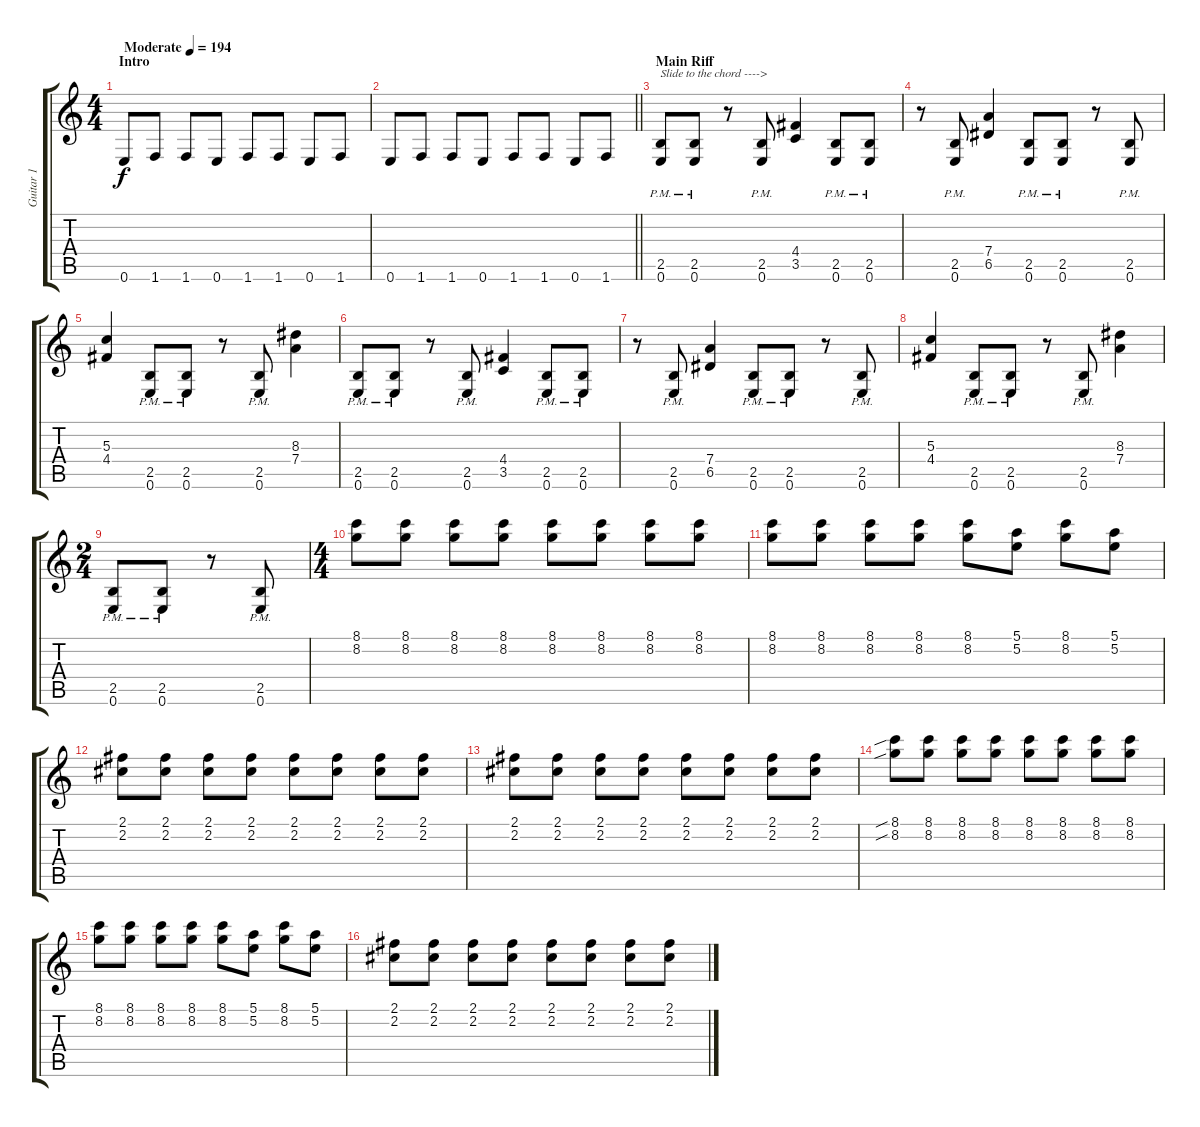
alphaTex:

\track ("Guitar 1" "Guitar 1") {instrument overdrivenguitar}
\staff {score tabs}
\tuning (E4 B3 G3 D3 A2 E2) {hide}
\ts (4 4)
\section ("" "Intro")
\tempo (194 "Moderate")
\clef g2
\ks c
0.6.8{dy f instrument overdrivenguitar} 1.6.8 1.6.8 0.6.8 1.6.8 1.6.8 0.6.8 1.6.8 |
\barLineRight lightlight
0.6.8 1.6.8 1.6.8 0.6.8 1.6.8 1.6.8 0.6.8 1.6.8 |
\section ("" "Main Riff")
(2.5{pm} 0.6{pm}).8{txt "Slide to the chord ---->"} (2.5{pm} 0.6{pm}).8 r.8 (2.5{pm} 0.6{pm}).8 (4.4 3.5).4 (2.5{pm} 0.6{pm}).8 (2.5{pm} 0.6{pm}).8 |
r.8 (2.5{pm} 0.6{pm}).8 (7.4 6.5).4 (2.5{pm} 0.6{pm}).8 (2.5{pm} 0.6{pm}).8 r.8 (2.5{pm} 0.6{pm}).8 |
(5.3 4.4).4 (2.5{pm} 0.6{pm}).8 (2.5{pm} 0.6{pm}).8 r.8 (2.5{pm} 0.6{pm}).8 (8.3 7.4).4 |
(2.5{pm} 0.6{pm}).8 (2.5{pm} 0.6{pm}).8 r.8 (2.5{pm} 0.6{pm}).8 (4.4 3.5).4 (2.5{pm} 0.6{pm}).8 (2.5{pm} 0.6{pm}).8 |
r.8 (2.5{pm} 0.6{pm}).8 (7.4 6.5).4 (2.5{pm} 0.6{pm}).8 (2.5{pm} 0.6{pm}).8 r.8 (2.5{pm} 0.6{pm}).8 |
(5.3 4.4).4 (2.5{pm} 0.6{pm}).8 (2.5{pm} 0.6{pm}).8 r.8 (2.5{pm} 0.6{pm}).8 (8.3 7.4).4 |
\ts (2 4)
(2.5{pm} 0.6{pm}).8 (2.5{pm} 0.6{pm}).8 r.8 (2.5{pm} 0.6{pm}).8 |
\ts (4 4)
(8.1 8.2).8 (8.1 8.2).8 (8.1 8.2).8 (8.1 8.2).8 (8.1 8.2).8 (8.1 8.2).8 (8.1 8.2).8 (8.1 8.2).8 |
(8.1 8.2).8 (8.1 8.2).8 (8.1 8.2).8 (8.1 8.2).8 (8.1 8.2).8 (5.1 5.2).8 (8.1 8.2).8 (5.1 5.2).8 |
(2.1 2.2).8 (2.1 2.2).8 (2.1 2.2).8 (2.1 2.2).8 (2.1 2.2).8 (2.1 2.2).8 (2.1 2.2).8 (2.1 2.2).8 |
(2.1 2.2).8 (2.1 2.2).8 (2.1 2.2).8 (2.1 2.2).8 (2.1 2.2).8 (2.1 2.2).8 (2.1 2.2).8 (2.1 2.2).8 |
(8.1{sib} 8.2{sib}).8 (8.1 8.2).8 (8.1 8.2).8 (8.1 8.2).8 (8.1 8.2).8 (8.1 8.2).8 (8.1 8.2).8 (8.1 8.2).8 |
(8.1 8.2).8 (8.1 8.2).8 (8.1 8.2).8 (8.1 8.2).8 (8.1 8.2).8 (5.1 5.2).8 (8.1 8.2).8 (5.1 5.2).8 |
(2.1 2.2).8 (2.1 2.2).8 (2.1 2.2).8 (2.1 2.2).8 (2.1 2.2).8 (2.1 2.2).8 (2.1 2.2).8 (2.1 2.2).8
